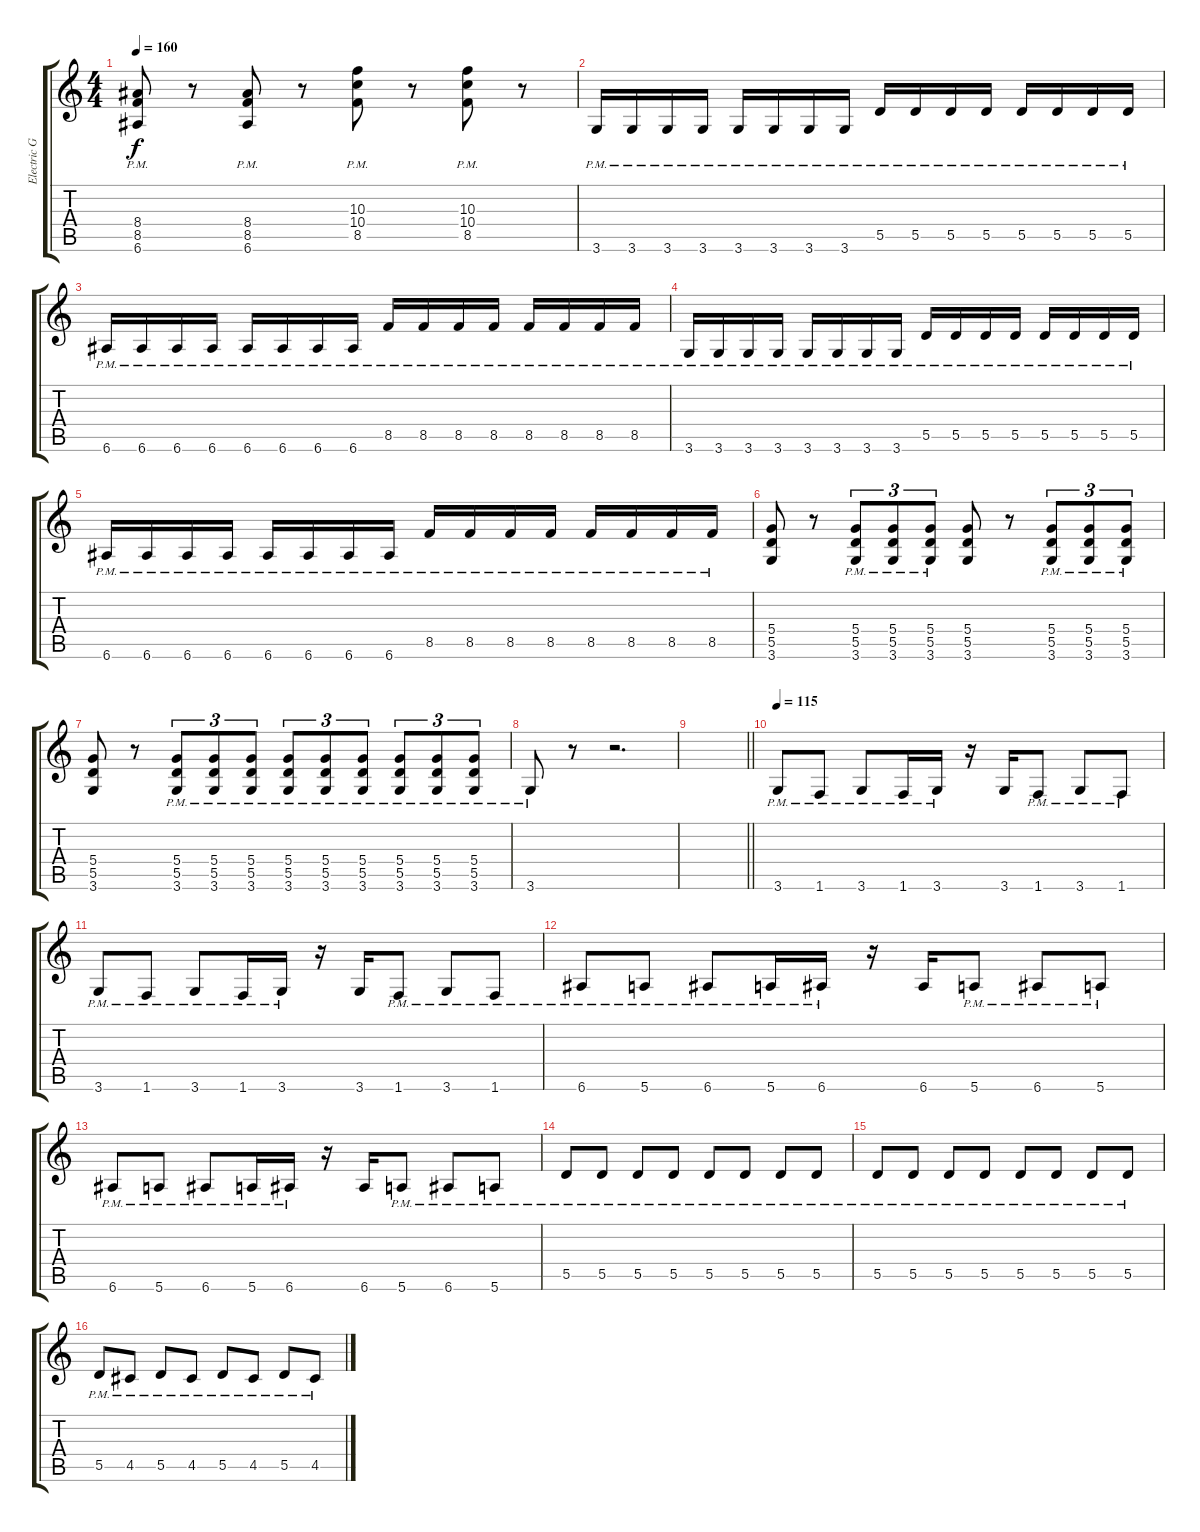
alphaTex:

\track ("Electric Guitar" "Electric G") {instrument distortionguitar}
\staff {score tabs}
\tuning (E4 B3 G3 D3 A2 E2) {hide}
\ts (4 4)
\tempo 160
\clef g2
\ks c
(8.4{pm} 8.5{pm} 6.6{pm}).8{dy f} r.8 (8.4{pm} 8.5{pm} 6.6{pm}).8 r.8 (10.3{pm} 10.4{pm} 8.5{pm}).8 r.8 (10.3{pm} 10.4{pm} 8.5{pm}).8 r.8 |
3.6{pm}.16 3.6{pm}.16 3.6{pm}.16 3.6{pm}.16 3.6{pm}.16 3.6{pm}.16 3.6{pm}.16 3.6{pm}.16 5.5{pm}.16 5.5{pm}.16 5.5{pm}.16 5.5{pm}.16 5.5{pm}.16 5.5{pm}.16 5.5{pm}.16 5.5{pm}.16 |
6.6{pm}.16 6.6{pm}.16 6.6{pm}.16 6.6{pm}.16 6.6{pm}.16 6.6{pm}.16 6.6{pm}.16 6.6{pm}.16 8.5{pm}.16 8.5{pm}.16 8.5{pm}.16 8.5{pm}.16 8.5{pm}.16 8.5{pm}.16 8.5{pm}.16 8.5{pm}.16 |
3.6{pm}.16 3.6{pm}.16 3.6{pm}.16 3.6{pm}.16 3.6{pm}.16 3.6{pm}.16 3.6{pm}.16 3.6{pm}.16 5.5{pm}.16 5.5{pm}.16 5.5{pm}.16 5.5{pm}.16 5.5{pm}.16 5.5{pm}.16 5.5{pm}.16 5.5{pm}.16 |
6.6{pm}.16 6.6{pm}.16 6.6{pm}.16 6.6{pm}.16 6.6{pm}.16 6.6{pm}.16 6.6{pm}.16 6.6{pm}.16 8.5{pm}.16 8.5{pm}.16 8.5{pm}.16 8.5{pm}.16 8.5{pm}.16 8.5{pm}.16 8.5{pm}.16 8.5{pm}.16 |
(5.4 5.5 3.6).8 r.8 (5.4{pm} 5.5{pm} 3.6{pm}).8{tu (3 2)} (5.4{pm} 5.5{pm} 3.6{pm}).8{tu (3 2)} (5.4{pm} 5.5{pm} 3.6{pm}).8{tu (3 2)} (5.4 5.5 3.6).8 r.8 (5.4{pm} 5.5{pm} 3.6{pm}).8{tu (3 2)} (5.4{pm} 5.5{pm} 3.6{pm}).8{tu (3 2)} (5.4{pm} 5.5{pm} 3.6{pm}).8{tu (3 2)} |
(5.4 5.5 3.6).8 r.8 (5.4{pm} 5.5{pm} 3.6{pm}).8{tu (3 2)} (5.4{pm} 5.5{pm} 3.6{pm}).8{tu (3 2)} (5.4{pm} 5.5{pm} 3.6{pm}).8{tu (3 2)} (5.4{pm} 5.5{pm} 3.6{pm}).8{tu (3 2)} (5.4{pm} 5.5{pm} 3.6{pm}).8{tu (3 2)} (5.4{pm} 5.5{pm} 3.6{pm}).8{tu (3 2)} (5.4{pm} 5.5{pm} 3.6{pm}).8{tu (3 2)} (5.4{pm} 5.5{pm} 3.6{pm}).8{tu (3 2)} (5.4{pm} 5.5{pm} 3.6{pm}).8{tu (3 2)} |
3.6{pm}.8 r.8 r.2{d} |
\barLineRight lightlight
|
\tempo 115
3.6{pm}.8 1.6{pm}.8 3.6{pm}.8 1.6{pm}.16 3.6{pm}.16 r.16 3.6.16 1.6{pm}.8 3.6{pm}.8 1.6{pm}.8 |
3.6{pm}.8 1.6{pm}.8 3.6{pm}.8 1.6{pm}.16 3.6{pm}.16 r.16 3.6.16 1.6{pm}.8 3.6{pm}.8 1.6{pm}.8 |
6.6{pm}.8 5.6{pm}.8 6.6{pm}.8 5.6{pm}.16 6.6{pm}.16 r.16 6.6.16 5.6{pm}.8 6.6{pm}.8 5.6{pm}.8 |
6.6{pm}.8 5.6{pm}.8 6.6{pm}.8 5.6{pm}.16 6.6{pm}.16 r.16 6.6.16 5.6{pm}.8 6.6{pm}.8 5.6{pm}.8 |
5.5{pm}.8 5.5{pm}.8 5.5{pm}.8 5.5{pm}.8 5.5{pm}.8 5.5{pm}.8 5.5{pm}.8 5.5{pm}.8 |
5.5{pm}.8 5.5{pm}.8 5.5{pm}.8 5.5{pm}.8 5.5{pm}.8 5.5{pm}.8 5.5{pm}.8 5.5{pm}.8 |
5.5{pm}.8 4.5{pm}.8 5.5{pm}.8 4.5{pm}.8 5.5{pm}.8 4.5{pm}.8 5.5{pm}.8 4.5{pm}.8
